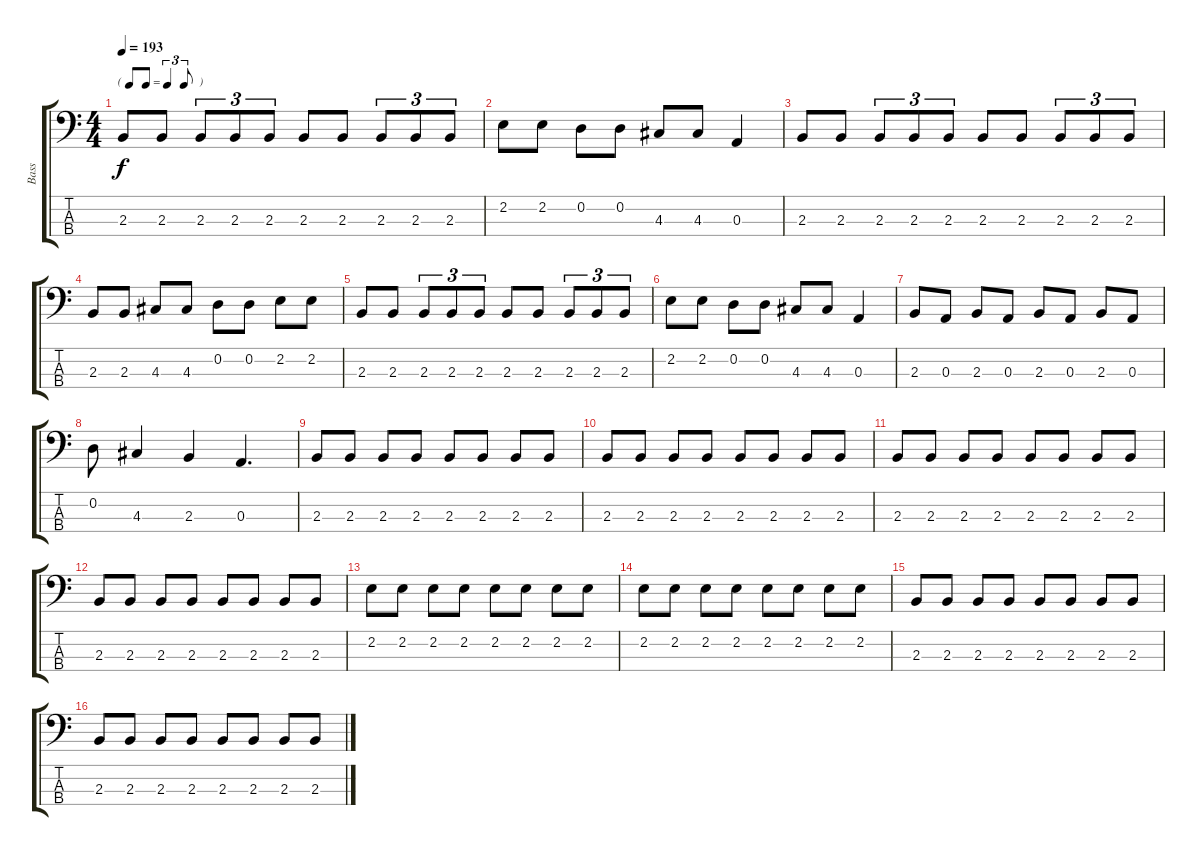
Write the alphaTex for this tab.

\track ("Bass" "Bass") {instrument slapbass1}
\staff {score tabs}
\tuning (G2 D2 A1 E1) {hide}
\ts (4 4)
\tf triplet8th
\tempo 193
\clef f4
\ks c
2.3.8{dy f instrument slapbass1} 2.3.8 2.3.8{tu (3 2)} 2.3.8{tu (3 2)} 2.3.8{tu (3 2)} 2.3.8 2.3.8 2.3.8{tu (3 2)} 2.3.8{tu (3 2)} 2.3.8{tu (3 2)} |
2.2.8 2.2.8 0.2.8 0.2.8 4.3.8 4.3.8 0.3.4 |
2.3.8 2.3.8 2.3.8{tu (3 2)} 2.3.8{tu (3 2)} 2.3.8{tu (3 2)} 2.3.8 2.3.8 2.3.8{tu (3 2)} 2.3.8{tu (3 2)} 2.3.8{tu (3 2)} |
2.3.8 2.3.8 4.3.8 4.3.8 0.2.8 0.2.8 2.2.8 2.2.8 |
2.3.8 2.3.8 2.3.8{tu (3 2)} 2.3.8{tu (3 2)} 2.3.8{tu (3 2)} 2.3.8 2.3.8 2.3.8{tu (3 2)} 2.3.8{tu (3 2)} 2.3.8{tu (3 2)} |
2.2.8 2.2.8 0.2.8 0.2.8 4.3.8 4.3.8 0.3.4 |
2.3.8 0.3.8 2.3.8 0.3.8 2.3.8 0.3.8 2.3.8 0.3.8 |
0.2.8 4.3.4 2.3.4 0.3.4{d} |
2.3.8 2.3.8 2.3.8 2.3.8 2.3.8 2.3.8 2.3.8 2.3.8 |
2.3.8 2.3.8 2.3.8 2.3.8 2.3.8 2.3.8 2.3.8 2.3.8 |
2.3.8 2.3.8 2.3.8 2.3.8 2.3.8 2.3.8 2.3.8 2.3.8 |
2.3.8 2.3.8 2.3.8 2.3.8 2.3.8 2.3.8 2.3.8 2.3.8 |
2.2.8 2.2.8 2.2.8 2.2.8 2.2.8 2.2.8 2.2.8 2.2.8 |
2.2.8 2.2.8 2.2.8 2.2.8 2.2.8 2.2.8 2.2.8 2.2.8 |
2.3.8 2.3.8 2.3.8 2.3.8 2.3.8 2.3.8 2.3.8 2.3.8 |
2.3.8 2.3.8 2.3.8 2.3.8 2.3.8 2.3.8 2.3.8 2.3.8
